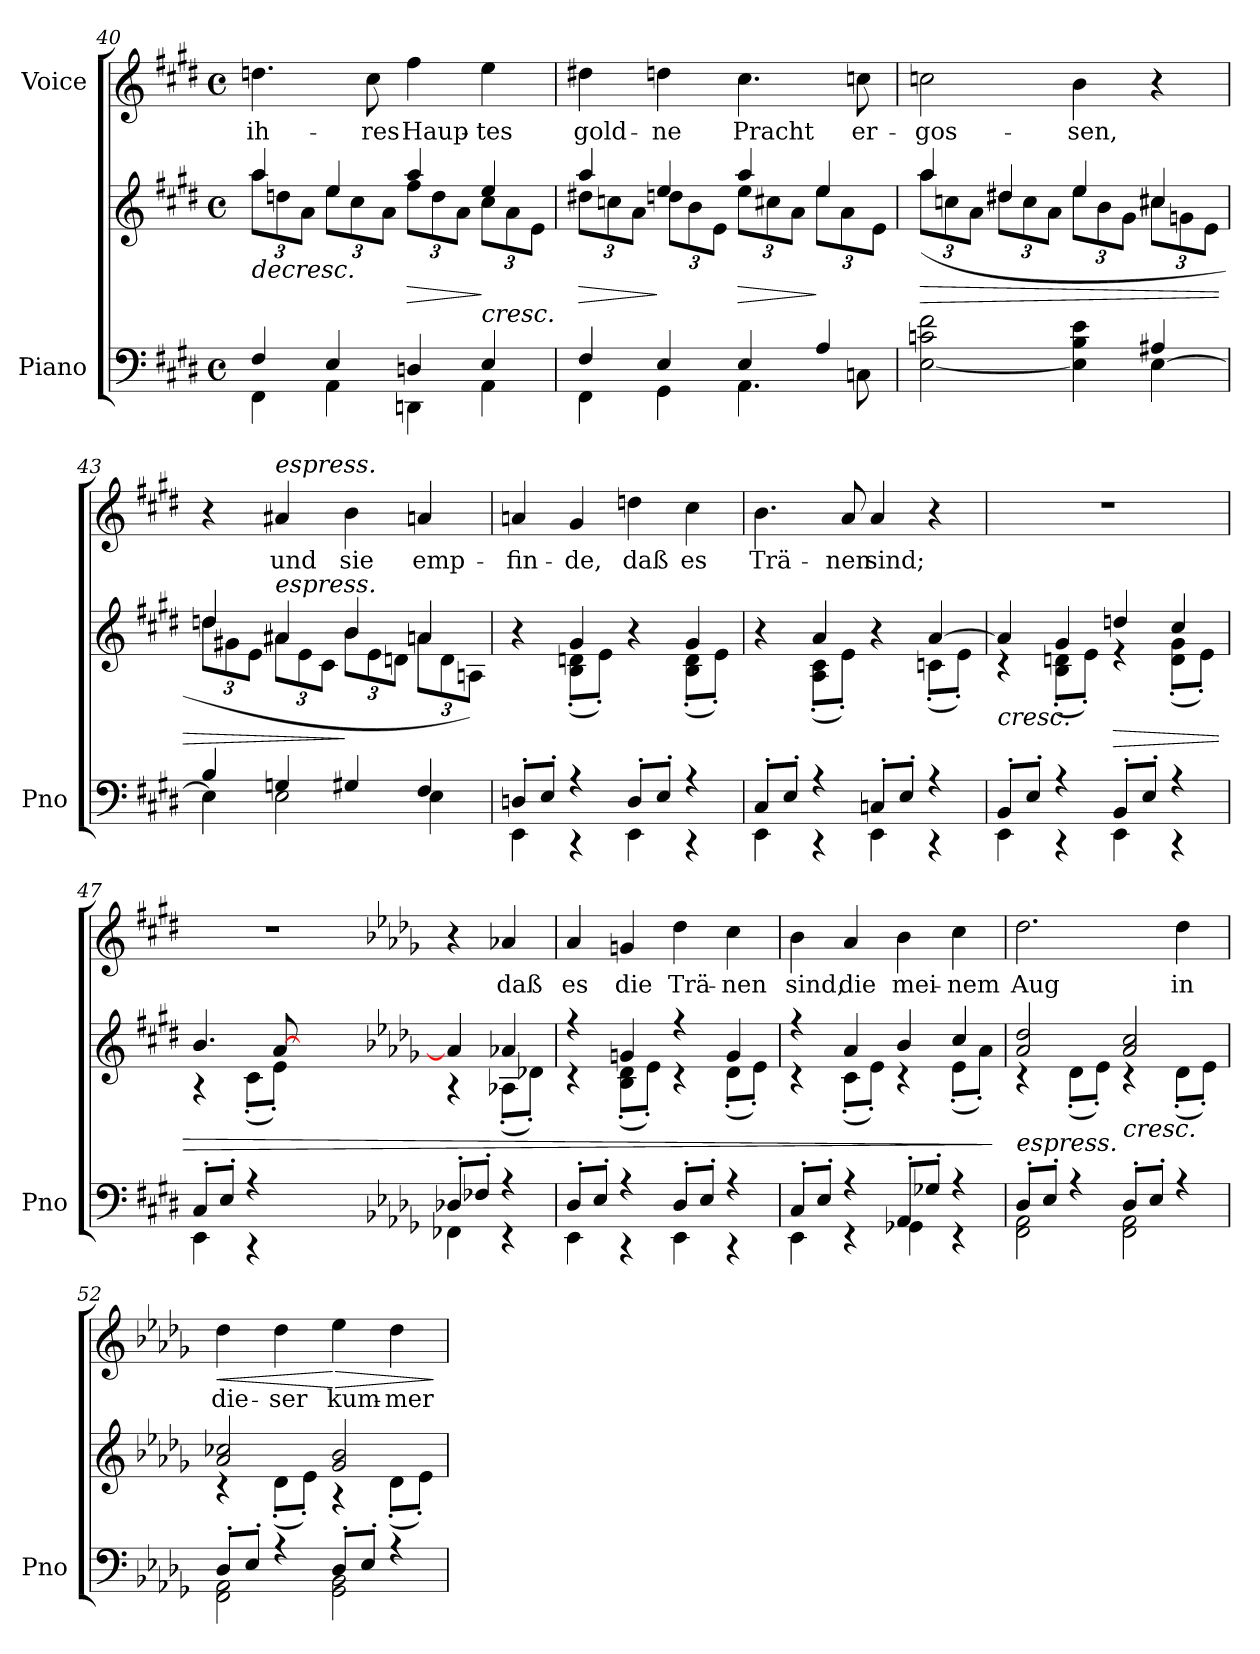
**kern	**kern	**dynam	**kern	**text	**dynam
*part2	*part2	*part2	*part1	*part1	*part1
*staff3	*staff2	*staff2/3	*staff1	*staff1	*staff1
*I"Piano	*	*	*I"Voice	*	*
*I'Pno	*	*	*	*	*
*clefF4	*clefG2	*	*clefG2	*	*
*k[f#c#g#d#]	*k[f#c#g#d#]	*	*k[f#c#g#d#]	*	*
*M4/4	*M4/4	*	*M4/4	*	*
*met(c)	*met(c)	*	*met(c)	*	*
=40	=40	=40	=40	=40	=40
*^	*	*	*	*	*
!	!	!	!LO:HP:b	!	!	!
*	*	*^	*	*	*	*
*	*	*	*Xbrackettup	*	*	*	*
4F#/	4FF#\	4aa/	12aa\L	>	4.ddn\	ih-	.
.	.	.	12ddn\	.	.	.	.
.	.	.	12a\J	.	.	.	.
4E/	4AA\	4ee/	12ee\L	.	.	.	.
.	.	.	12cc#\	.	.	.	.
.	.	.	.	.	8cc#\	-res	.
.	.	.	12a\J	.	.	.	.
!	!	!	!	!LO:HP:b	!	!	!
4Dn/	4DDn\	4aa/	12ff#\L	>	4ff#\	Haup-	.
.	.	.	12dd\	.	.	.	.
.	.	.	12a\J	.	.	.	.
!	!	!	!	!LO:HP:n=1:b	!	!	!
4E/	4AA\	4ee/	12cc#\L	] <	4ee\	-tes	.
.	.	.	12a\	.	.	.	.
.	.	.	12e\J	.	.	.	.
=41	=41	=41	=41	=41	=41	=41	=41
!	!	!	!	!LO:HP:b	!	!	!
4F#/	4FF#\	4aa/	12dd#X\L	>	4dd#X\	gold-	.
.	.	.	12ccn\	.	.	.	.
.	.	.	12a\J	.	.	.	.
4E/	4GG#\	4ee/	12ddn\L	]	4ddn\	-ne	.
.	.	.	12b\	.	.	.	.
.	.	.	12e\J	.	.	.	.
!	!	!	!	!LO:HP:b	!	!	!
4E/	4.AA\	4aa/	12ee\L	>	4.cc#\	Pracht	.
.	.	.	12cc#X\	.	.	.	.
.	.	.	12a\J	.	.	.	.
4A/	.	4ee/	12ee\L	]	.	.	.
.	.	.	12a\	.	.	.	.
.	8Cn\	.	.	.	8ccn\	er-	.
.	.	.	12e\J	.	.	.	.
*v	*v	*	*	*	*	*	*
*	*v	*v	*	*	*	*
.	.	[	.	.	.
=42	=42	=42	=42	=42	=42
*^	*	*	*	*	*
!	!	!	!LO:HP:b	!	!	!
*	*	*^	*	*	*	*
[2E\ 2cn\ 2f#\	2.ryy	4aa/	(12aa\L	>	2ccn\	-gos-	.
.	.	.	12ccn\	.	.	.	.
.	.	.	12a\J	.	.	.	.
.	.	4dd#X/	12dd#X\L	.	.	.	.
.	.	.	12cc\	.	.	.	.
.	.	.	12a\J	.	.	.	.
4E\] 4B\ 4e\	.	4ee/	12ee\L	.	4b\	-sen,	.
.	.	.	12b\	.	.	.	.
.	.	.	12g#\J	.	.	.	.
[4E\	4A#X/	4cc#X/	12cc#\L	.	4r	.	.
.	.	.	12gn\	.	.	.	.
.	.	.	12e\J	.	.	.	.
=43	=43	=43	=43	=43	=43	=43	=43
4B/	4E\]	4ddn/	12dd\L	.	4r	.	.
.	.	.	12g#X\	.	.	.	.
.	.	.	12e\J	.	.	.	.
!	!	!	!	!	!LO:TX:i:t=espress.	!	!
!	!	!LO:TX:i:t=espress.	!	!	!	!	!
4Gn/	2E\	4a#X/	12a#\L	.	4a#X/	und	.
.	.	.	12e\	.	.	.	.
.	.	.	12c#\J	.	.	.	.
4G#X/	.	4b/	12b\L	]	4b\	sie	.
.	.	.	12e\	.	.	.	.
.	.	.	12dn\J	.	.	.	.
4F#/	4E\	4an/	12a\L	.	4an/	emp-	.
.	.	.	12d\	.	.	.	.
.	.	.	12An\J)	.	.	.	.
=44	=44	=44	=44	=44	=44	=44	=44
!	!	!	!	!LO:DY:b	!	!	!
!	!	!	!	!LO:DY:n=1:b	!	!	!
8Dn'/L	4EE\	4r	4ryy	p other-dynamics	4an/	-fin-	.
8E'/J	.	.	.	.	.	.	.
4r	4r	4g#/	(8B\' 8dn\'L	.	4g#/	-de,	.
.	.	.	8e'\J)	.	.	.	.
8D'/L	4EE\	4r	4ryy	.	4ddn\	daß	.
8E'/J	.	.	.	.	.	.	.
4r	4r	4g#/	(8B\' 8d\'L	.	4cc#\	es	.
.	.	.	8e'\J)	.	.	.	.
=45	=45	=45	=45	=45	=45	=45	=45
8C#'/L	4EE\	4r	4ryy	.	4.b\	Trä-	.
8E'/J	.	.	.	.	.	.	.
4r	4r	4a/	(8A\' 8c#\'L	.	.	.	.
.	.	.	8e'\J)	.	8a/	-nen	.
8Cn'/L	4EE\	4r	4ryy	.	4a/	sind;	.
8E'/J	.	.	.	.	.	.	.
4r	4r	[4a/	(8cn'\L	.	4r	.	.
.	.	.	8e'\J)	.	.	.	.
=46	=46	=46	=46	=46	=46	=46	=46
!	!	!	!	!LO:HP:b	!	!	!
8BB'/L	4EE\	4a/]	4r	<	1r	.	.
8E'/J	.	.	.	.	.	.	.
4r	4r	4g#/	(8B\' 8dn\'L	.	.	.	.
.	.	.	8e'\J)	.	.	.	.
!	!	!	!	!LO:HP:n=1:b	!	!	!
8BB'/L	4EE\	4ddn/	4r	] >	.	.	.
8E'/J	.	.	.	.	.	.	.
4r	4r	4cc#/	(8d\' 8g#\'L	.	.	.	.
.	.	.	8e'\J)	[	.	.	.
=47	=47	=47	=47	=47	=47	=47	=47
8C#'/L	4EE\	4.b/	4r	.	1r	.	.
8E'/J	.	.	.	.	.	.	.
4r	4r	.	(8c#'\L	.	.	.	.
.	.	[8a/	8e'\J)	.	.	.	.
2ryy	2ryy	2ryy	2ryy	.	.	.	.
=48-	=48-	=48-	=48-	=48-	=48-	=48-	=48-
*k[b-e-a-d-g-]	*	*k[b-e-a-d-g-]	*	*	*k[b-e-a-d-g-]	*	*
8D-X'/L	4FF-X\	4an/]	4r	.	4r	.	.
8F-X'/J	.	.	.	.	.	.	.
4r	4r	4a-X/	(8A-X'\L	.	4a-X/	daß	.
.	.	.	8d-X'\J)	.	.	.	.
=49	=49	=49	=49	=49	=49	=49	=49
8D-'/L	4EE-\	4r	4r	.	4a-/	es	.
8E-'/J	.	.	.	.	.	.	.
4r	4r	4gn/	(8B-\' 8d-\'L	.	4gn/	die	.
.	.	.	8e-'\J)	.	.	.	.
8D-'/L	4EE-\	4r	4r	.	4dd-\	Trä-	.
8E-'/J	.	.	.	.	.	.	.
4r	4r	4g/	(8d-'\L	.	4cc\	-nen	.
.	.	.	8e-'\J)	.	.	.	.
=50	=50	=50	=50	=50	=50	=50	=50
8C'/L	4EE-\	4r	4r	.	4b-\	sind,	.
8E-'/J	.	.	.	.	.	.	.
4r	4r	4a-/	(8c'\L	.	4a-/	die	.
.	.	.	8e-'\J)	.	.	.	.
8AA-'/L	4GG-X\	4b-/	4r	.	4b-\	mei-	.
8G-X'/J	.	.	.	.	.	.	.
4r	4r	4cc/	(8e-'\L	.	4cc\	-nem	.
.	.	.	8a-'\J)	.	.	.	.
*v	*v	*	*	*	*	*	*
*	*v	*v	*	*	*	*
.	.	]	.	.	.
=51	=51	=51	=51	=51	=51
*^	*^	*	*	*	*
!LO:TX:i:t=espress.	!	!	!	!	!	!	!
8D-'/L	2FF\ 2AA-\	2a-/ 2dd-/	4r	.	2.dd-\	Aug	.
8E-'/J	.	.	.	.	.	.	.
4r	.	.	(8d-'\L	.	.	.	.
.	.	.	8e-'\J)	.	.	.	.
!	!	!LO:TX:b:i:t=cresc.	!	!	!	!	!
8D-'/L	2FF\ 2AA-\	2a-/ 2cc/	4r	.	.	.	.
8E-'/J	.	.	.	.	.	.	.
4r	.	.	(8d-'\L	.	4dd-\	in	.
.	.	.	8e-'\J)	.	.	.	.
=52	=52	=52	=52	=52	=52	=52	=52
!	!	!	!	!	!	!	!LO:HP:b
8D-'/L	2FF\ 2AA-\	2a-/ 2cc-X/	4r	.	4dd-\	die-	<
8E-'/J	.	.	.	.	.	.	.
4r	.	.	(8d-'\L	.	4dd-\	-ser	.
.	.	.	8e-'\J)	.	.	.	.
!	!	!	!	!	!	!	!LO:HP:n=1:b
8D-'/L	2GG-\ 2BB-\	2g-/ 2b-/	4r	.	4ee-\	kum-	[ >
8E-'/J	.	.	.	.	.	.	.
4r	.	.	(8d-'\L	.	4dd-\	-mer-	.
.	.	.	8e-'\J)	.	.	.	.
*v	*v	*	*	*	*	*	*
*	*v	*v	*	*	*	*
.	.	.	.	.	]
=	=	=	=	=	=
*-	*-	*-	*-	*-	*-
